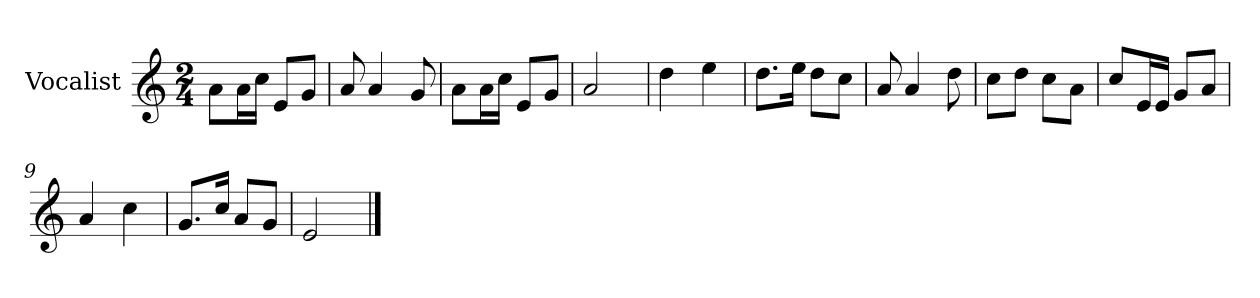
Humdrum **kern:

**kern
*part1
*staff1
*I"Vocalist
*k[]
*C:
*M2/4
=
8aL
16aL
16ccJJ
8eL
8gJ
=1
8a
4a
8g
=2
8aL
16aL
16ccJJ
8eL
8gJ
=3
2a
=4
4dd
4ee
=5
8.ddL
16eeJk
8ddL
8ccJ
=6
8a
4a
8dd
=7
8ccL
8ddJ
8ccL
8aJ
=8
8ccL
16eL
16eJJ
8gL
8aJ
=9
4a
4cc
=10
8.gL
16ccJk
8aL
8gJ
=11
2e
==
*-
